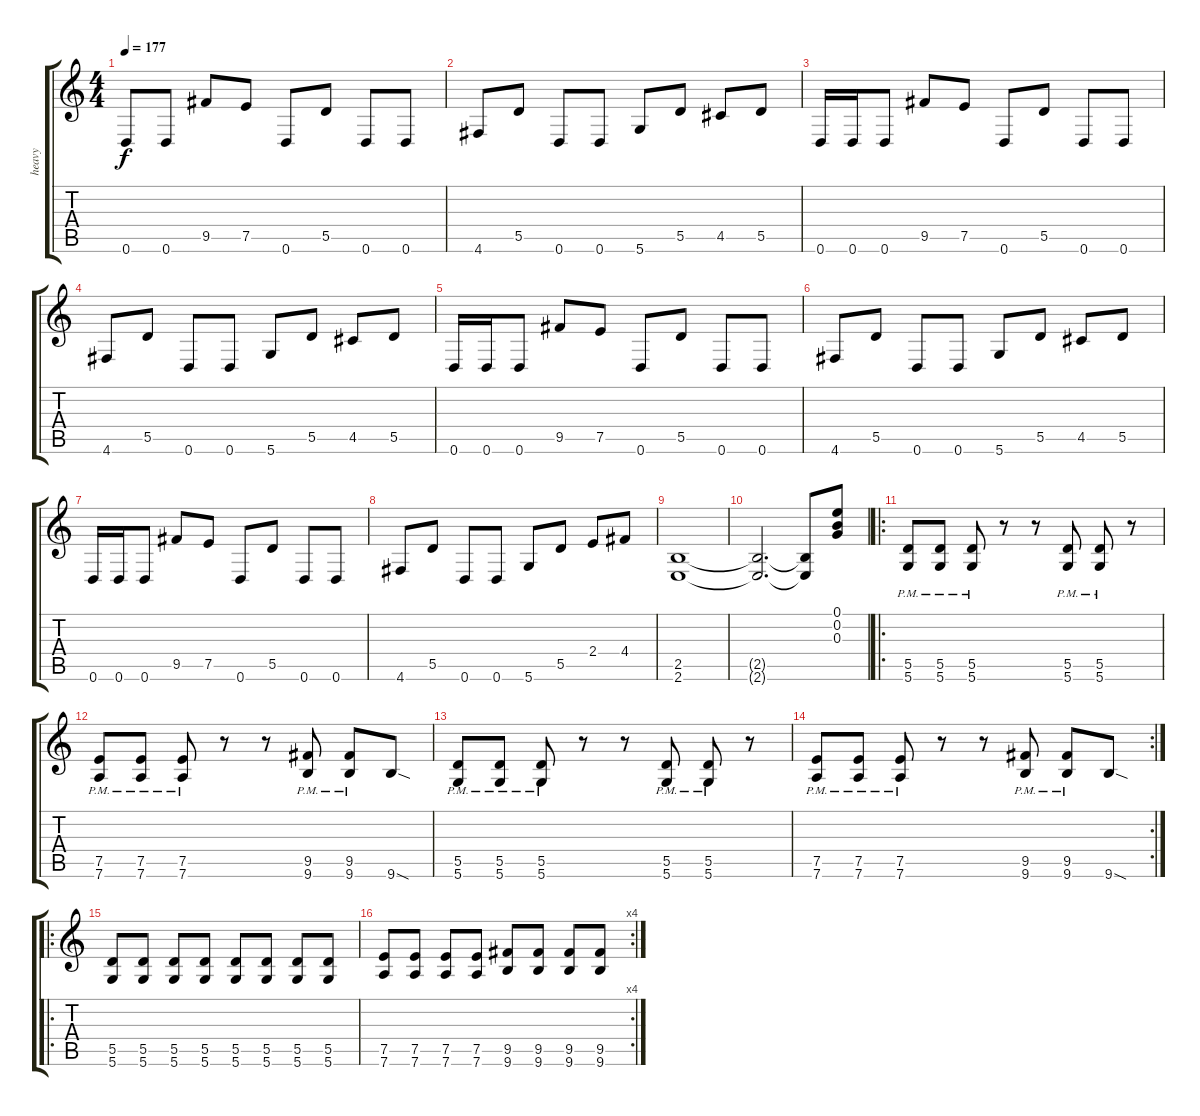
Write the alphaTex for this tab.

\track ("heavy" "heavy") {instrument overdrivenguitar}
\staff {score tabs}
\tuning (E4 B3 G3 D3 A2 D2) {hide}
\ts (4 4)
\tempo 177
\clef g2
\ks c
0.6.8{dy f} 0.6.8 9.5.8 7.5.8 0.6.8 5.5.8 0.6.8 0.6.8 |
4.6.8 5.5.8 0.6.8 0.6.8 5.6.8 5.5.8 4.5.8 5.5.8 |
0.6.16 0.6.16 0.6.8 9.5.8 7.5.8 0.6.8 5.5.8 0.6.8 0.6.8 |
4.6.8 5.5.8 0.6.8 0.6.8 5.6.8 5.5.8 4.5.8 5.5.8 |
0.6.16 0.6.16 0.6.8 9.5.8 7.5.8 0.6.8 5.5.8 0.6.8 0.6.8 |
4.6.8 5.5.8 0.6.8 0.6.8 5.6.8 5.5.8 4.5.8 5.5.8 |
0.6.16 0.6.16 0.6.8 9.5.8 7.5.8 0.6.8 5.5.8 0.6.8 0.6.8 |
4.6.8 5.5.8 0.6.8 0.6.8 5.6.8 5.5.8 2.4.8 4.4.8 |
(2.5 2.6).1 |
(2.5{t} 2.6{t}).2{d} (2.5{t} 2.6{t}).8 (0.1 0.2 0.3).8 |
\ro
(5.5{pm} 5.6{pm}).8 (5.5{pm} 5.6{pm}).8 (5.5{pm} 5.6{pm}).8 r.8 r.8 (5.5{pm} 5.6{pm}).8 (5.5{pm} 5.6{pm}).8 r.8 |
(7.5{pm} 7.6{pm}).8 (7.5{pm} 7.6{pm}).8 (7.5{pm} 7.6{pm}).8 r.8 r.8 (9.5{pm} 9.6{pm}).8 (9.5{pm} 9.6{pm}).8 9.6{sod}.8 |
(5.5{pm} 5.6{pm}).8 (5.5{pm} 5.6{pm}).8 (5.5{pm} 5.6{pm}).8 r.8 r.8 (5.5{pm} 5.6{pm}).8 (5.5{pm} 5.6{pm}).8 r.8 |
\rc 2
(7.5{pm} 7.6{pm}).8 (7.5{pm} 7.6{pm}).8 (7.5{pm} 7.6{pm}).8 r.8 r.8 (9.5{pm} 9.6{pm}).8 (9.5{pm} 9.6{pm}).8 9.6{sod}.8 |
\ro
(5.5 5.6).8 (5.5 5.6).8 (5.5 5.6).8 (5.5 5.6).8 (5.5 5.6).8 (5.5 5.6).8 (5.5 5.6).8 (5.5 5.6).8 |
\rc 4
(7.5 7.6).8 (7.5 7.6).8 (7.5 7.6).8 (7.5 7.6).8 (9.5 9.6).8 (9.5 9.6).8 (9.5 9.6).8 (9.5 9.6).8
